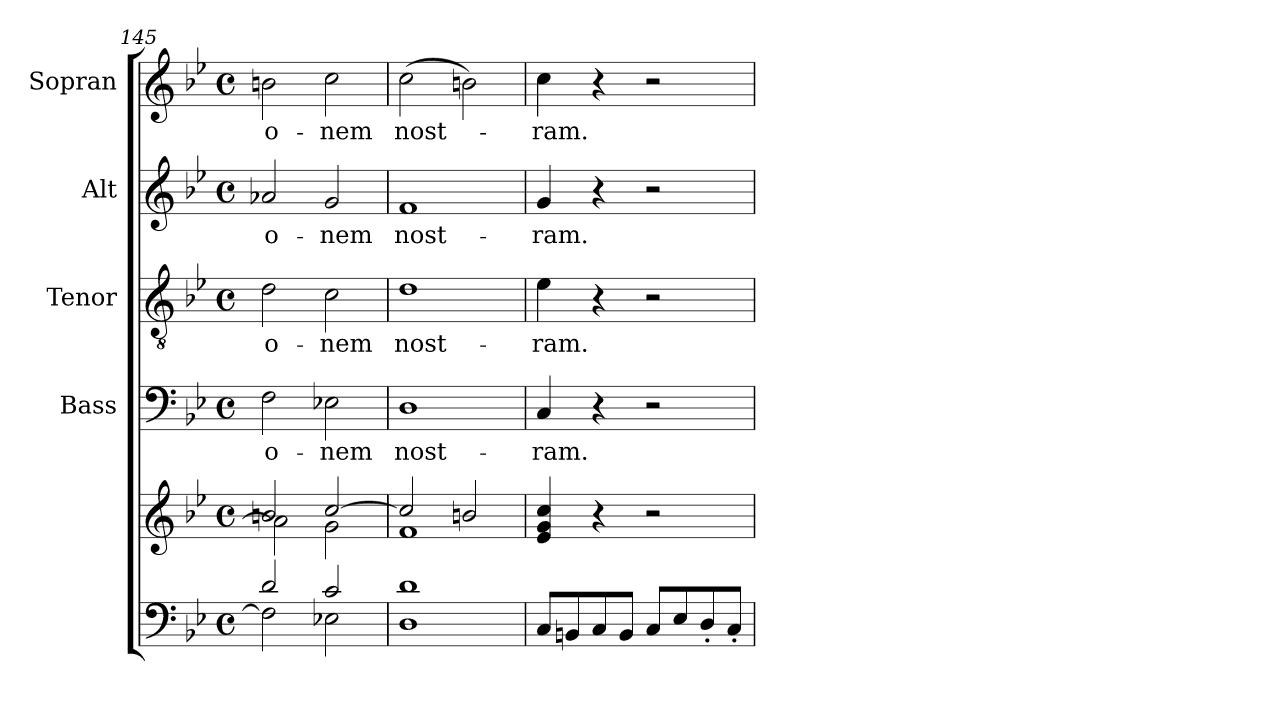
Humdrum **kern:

**kern	**kern	**kern	**text	**kern	**text	**kern	**text	**kern	**text
*part5	*part5	*part4	*part4	*part3	*part3	*part2	*part2	*part1	*part1
*staff6	*staff5	*staff4	*staff4	*staff3	*staff3	*staff2	*staff2	*staff1	*staff1
*	*	*I"Bass	*	*I"Tenor	*	*I"Alt	*	*I"Sopran	*
*	*	*I'B.	*	*I'T.	*	*I'A.	*	*I'S.	*
*clefF4	*clefG2	*clefF4	*	*clefGv2	*	*clefG2	*	*clefG2	*
*k[b-e-]	*k[b-e-]	*k[b-e-]	*	*k[b-e-]	*	*k[b-e-]	*	*k[b-e-]	*
*B-:	*B-:	*B-:	*	*B-:	*	*B-:	*	*B-:	*
*M4/4	*M4/4	*M4/4	*	*M4/4	*	*M4/4	*	*M4/4	*
*met(c)	*met(c)	*met(c)	*	*met(c)	*	*met(c)	*	*met(c)	*
=145	=145	=145	=145	=145	=145	=145	=145	=145	=145
*^	*^	*	*	*	*	*	*	*	*
!	!	!	!	!	!LO:LY:b	!	!LO:LY:b	!	!LO:LY:b	!	!LO:LY:b
2d/	2F\]	2bn/	2a-\]	2F\	-o-	2d\	-o-	2a-X/	-o-	2bn\	-o-
!	!	!	!	!	!LO:LY:b	!	!LO:LY:b	!	!LO:LY:b	!	!LO:LY:b
2c/	2E-X\	[>2cc/	2g\	2E-X\	-nem	2c\	-nem	2g/	-nem	2cc\	-nem
=146	=146	=146	=146	=146	=146	=146	=146	=146	=146	=146	=146
!	!	!	!	!	!LO:LY:b	!	!LO:LY:b	!	!LO:LY:b	!	!LO:LY:b
1d	1D	2cc/]	1f	1D	nost-	1d	nost-	1f	nost-	(>2cc\	nost-
.	.	2bn/	.	.	.	.	.	.	.	2bn\)	.
*v	*v	*	*	*	*	*	*	*	*	*	*
*	*v	*v	*	*	*	*	*	*	*	*
=147	=147	=147	=147	=147	=147	=147	=147	=147	=147
!	!	!	!LO:LY:b	!	!LO:LY:b	!	!LO:LY:b	!	!LO:LY:b
8C/L	4e-/ 4g/ 4cc/	4C/	-ram.	4e-\	-ram.	4g/	-ram.	4cc\	-ram.
8BBn/	.	.	.	.	.	.	.	.	.
8C/	4r	4r	.	4r	.	4r	.	4r	.
8BB/J	.	.	.	.	.	.	.	.	.
8C/L	2r	2r	.	2r	.	2r	.	2r	.
8E-/	.	.	.	.	.	.	.	.	.
8D'</	.	.	.	.	.	.	.	.	.
8C'</J	.	.	.	.	.	.	.	.	.
=	=	=	=	=	=	=	=	=	=
*-	*-	*-	*-	*-	*-	*-	*-	*-	*-
